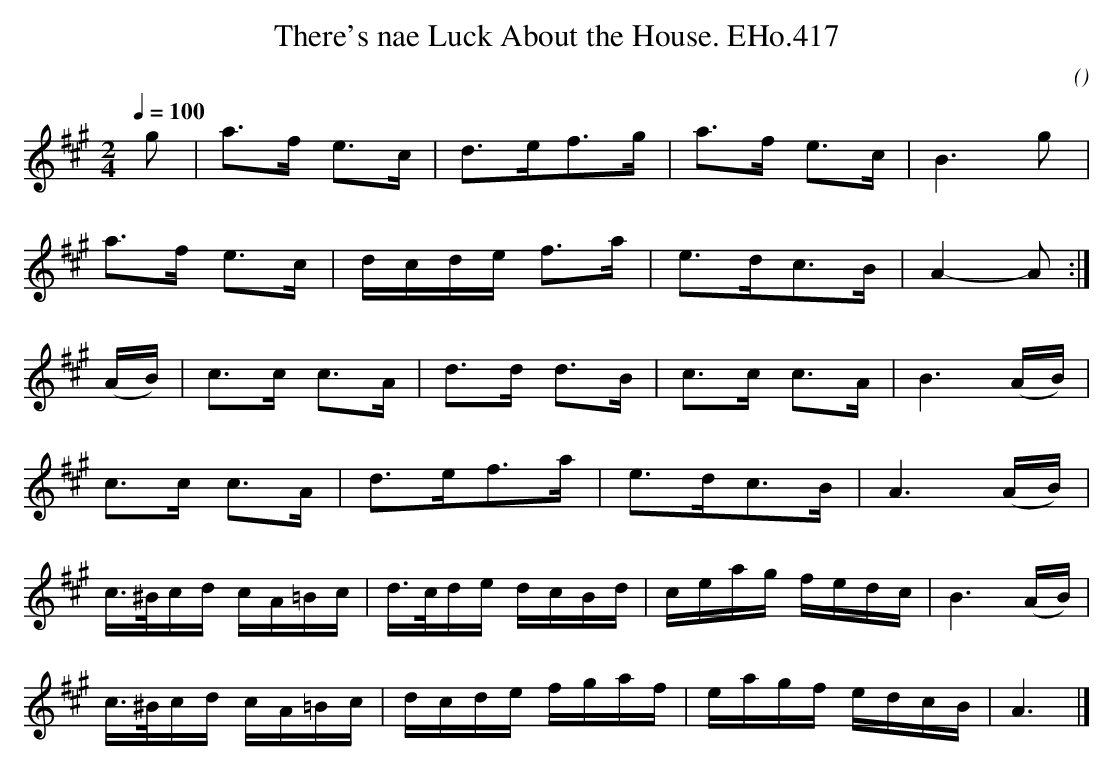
X:1
T:There's nae Luck About the House. EHo.417
M:2/4
L:1/8
Q:1/4=100
C:
O:
K:A
yg | a>f e>c | d>ef>g | a>f e>c | B3g |
a>f e>c | d/c/d/e/ f>a | e>dc>B | A2-A :|
(A/B/) | c>c c>A | d>d d>B | c>c c>A | B3(A/B/) |
c>c c>A | d>ef>a | e>dc>B | A3(A/B/) |
c/>^B/c/d/ c/A/=B/c/ | d/>c/d/e/ d/c/B/d/ | c/e/a/g/ f/e/d/c/ | B3(A/B/) |
c/>^B/c/d/ c/A/=B/c/ | d/c/d/e/ f/g/a/f/ | e/a/g/f/ e/d/c/B/ | A3 |]
